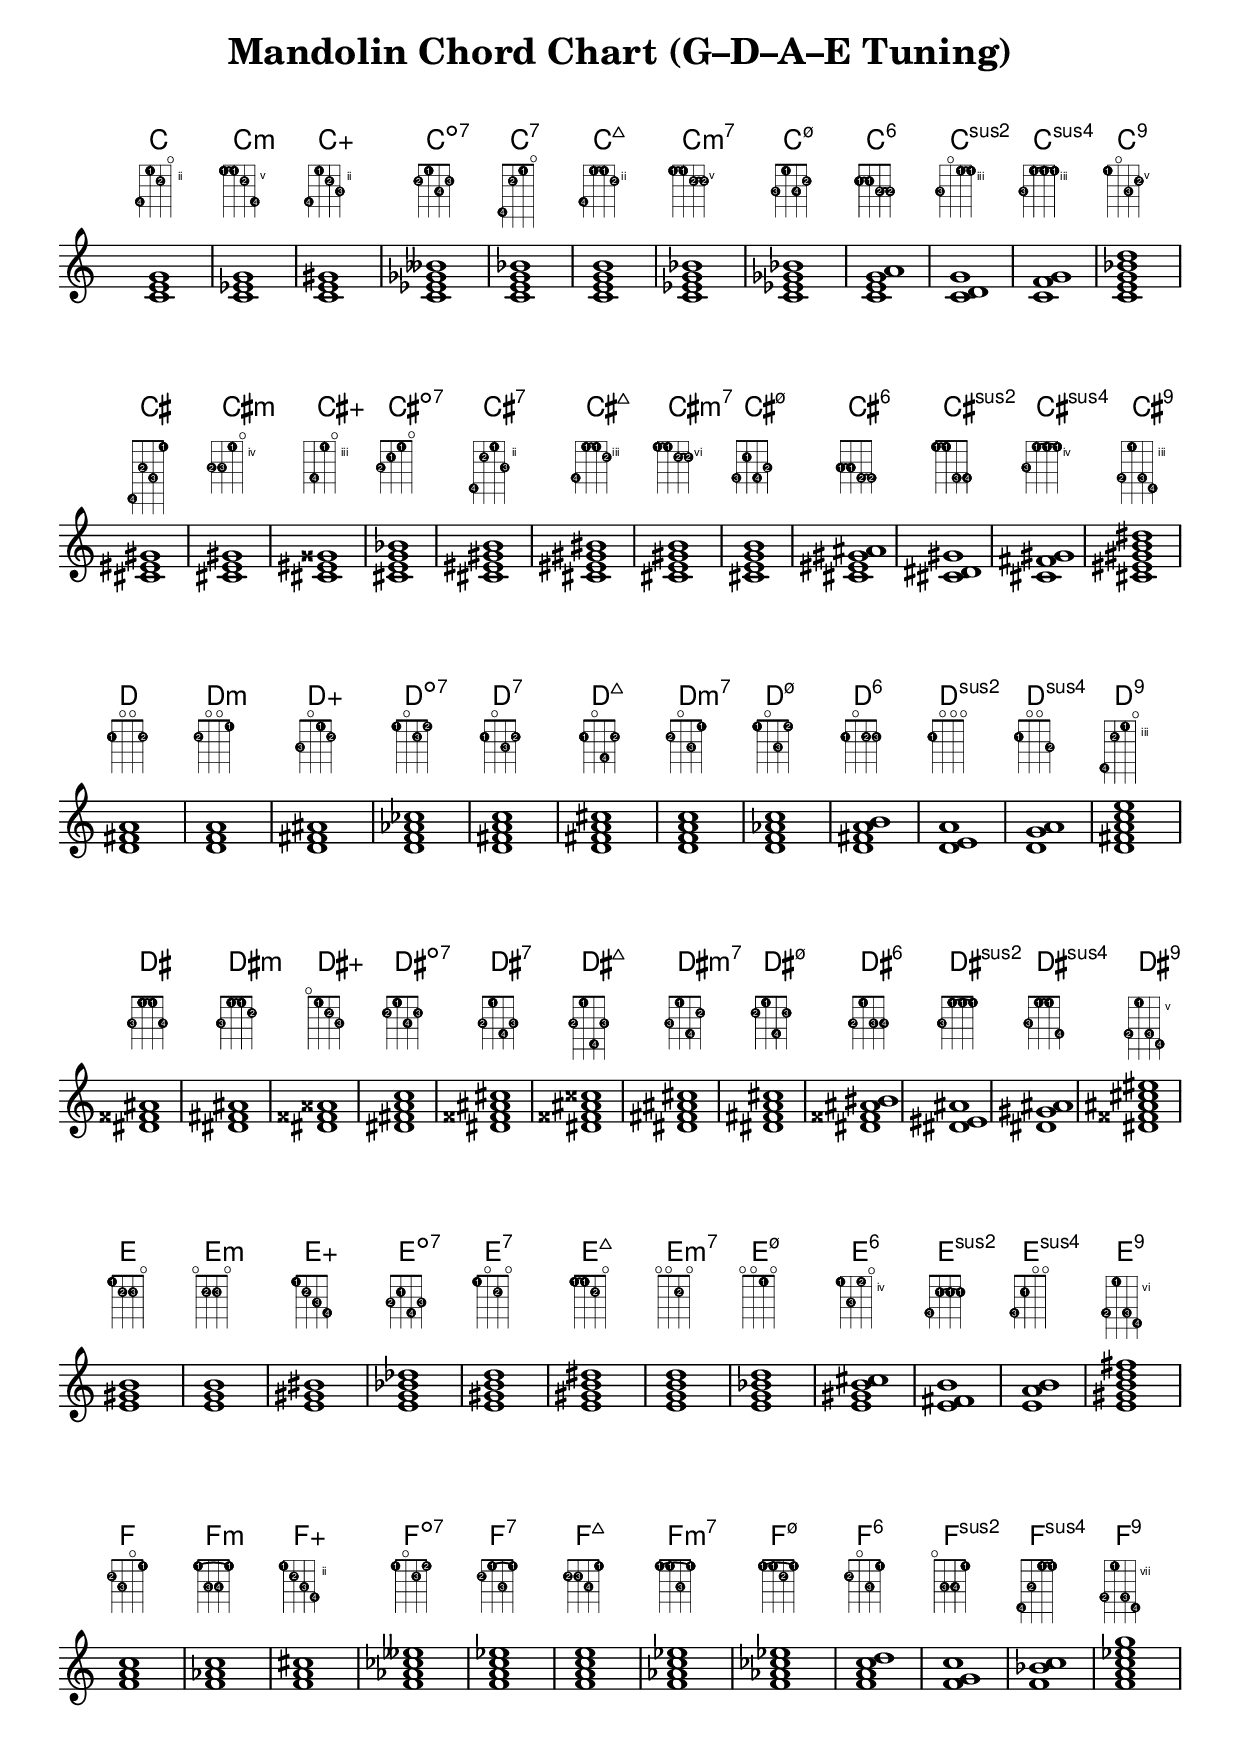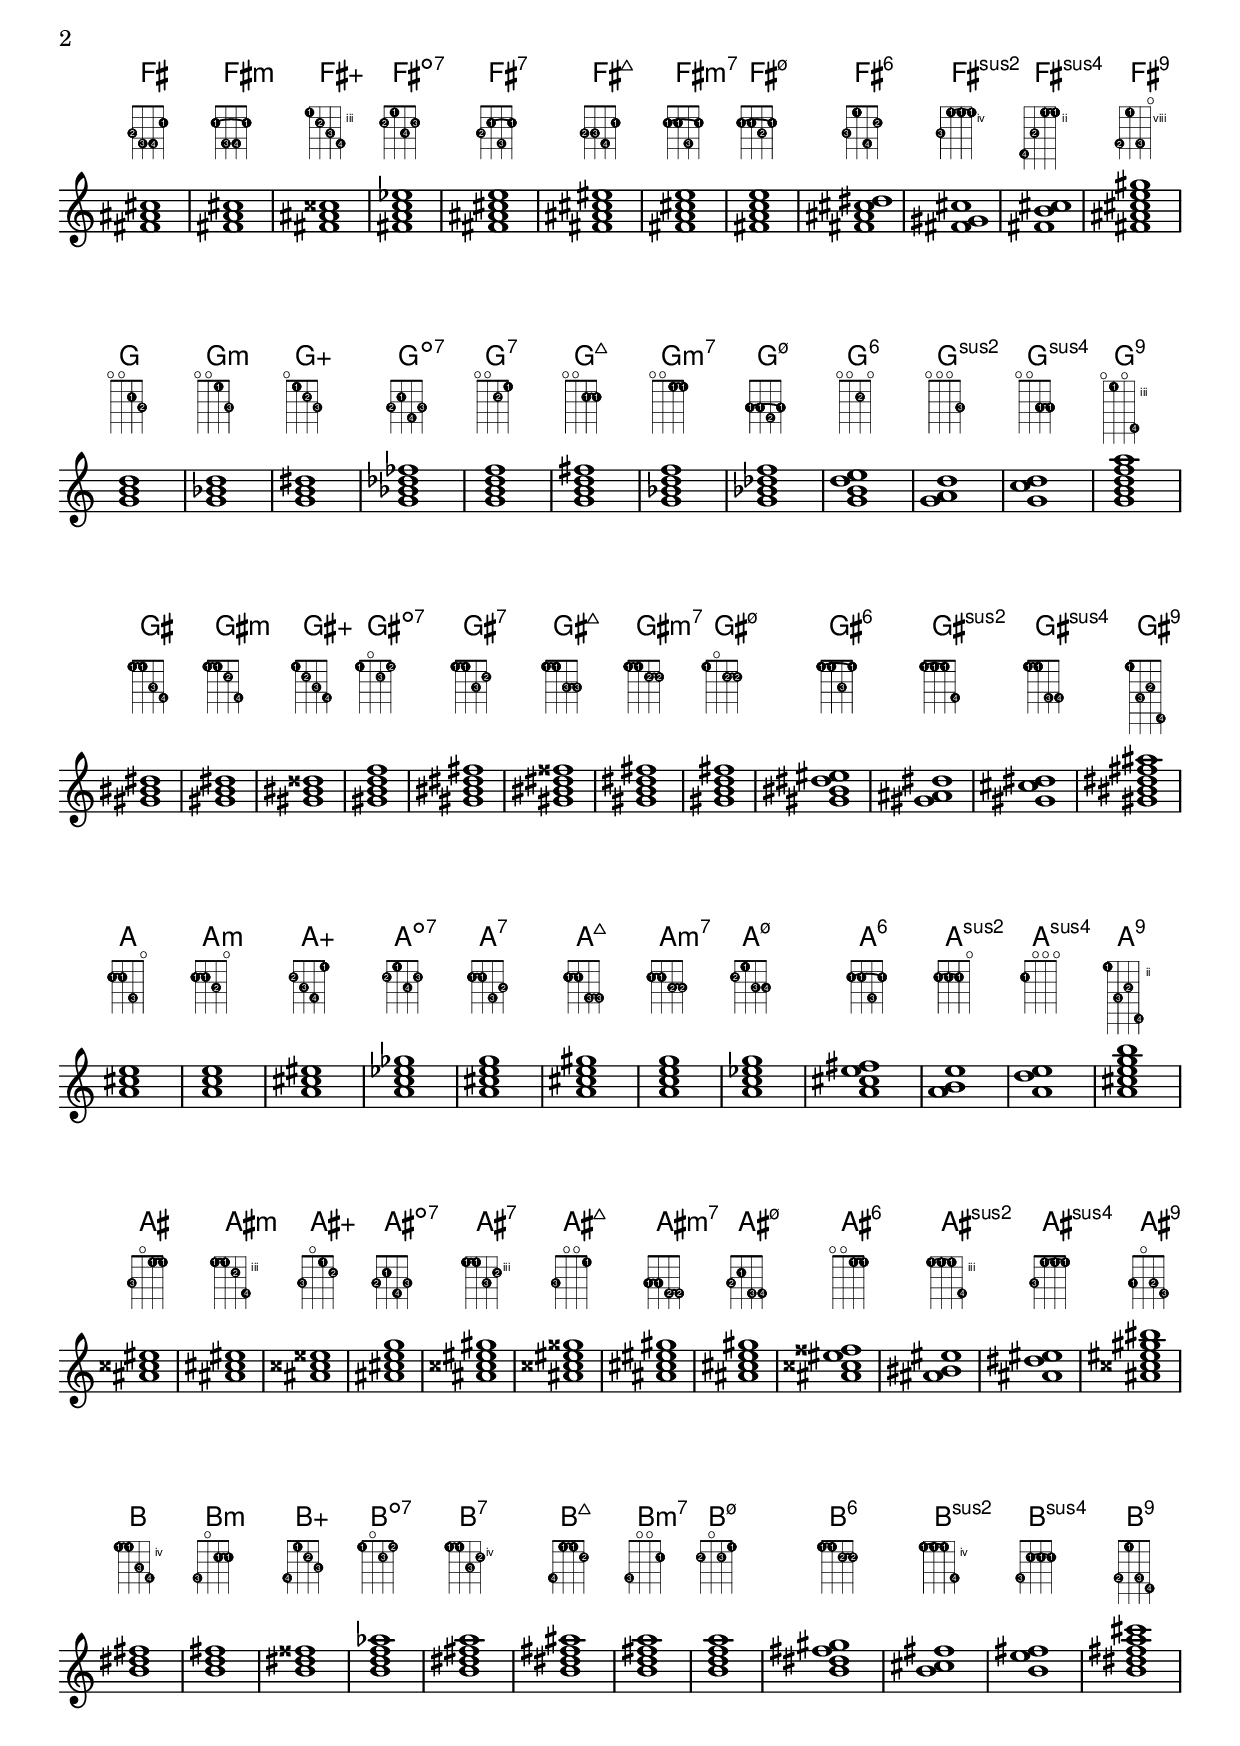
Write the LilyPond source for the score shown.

\version "2.21.80"

\include "predefined-mandolin-fretboards.ly"

\header {
  title = "Mandolin Chord Chart (G–D–A–E Tuning)"
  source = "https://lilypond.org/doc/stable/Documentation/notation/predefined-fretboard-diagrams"
  keywords = #(string-join '(
    "music"
    "mandolin"
    "chords"
  ) ", ")
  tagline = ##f
}

\paper {
  markup-system-spacing.padding = #5
  system-system-spacing.padding = #8
}

chordTypes = \chordmode {
  c1
  c:m
  c:aug
  c:dim7
  c:7
  c:maj7
  c:m7
  c:m7.5-
  c:6
  c:sus2
  c:sus4
  c:9
  \break
}

chordSequence = {
                   \chordTypes
  \transpose c cis \chordTypes
  \transpose c d   \chordTypes
  \transpose c dis \chordTypes
  \transpose c e   \chordTypes
  \transpose c f   \chordTypes
  \transpose c fis \chordTypes
  \transpose c g   \chordTypes
  \transpose c gis \chordTypes
  \transpose c a   \chordTypes
  \transpose c ais \chordTypes
  \transpose c b   \chordTypes
}

<<
  \new ChordNames {
    \chordSequence
  }

  \new FretBoards {
    \set Staff.stringTunings = #mandolin-tuning
    \override FretBoard.fret-diagram-details.finger-code = #'in-dot
    \chordSequence
  }

  \new Staff {
    \override Staff.TimeSignature.transparent = ##t
    \chordSequence
  }
>>

\layout {
  indent = 0\mm
  \context {
    \Score
    \remove "Bar_number_engraver"
  }
}
